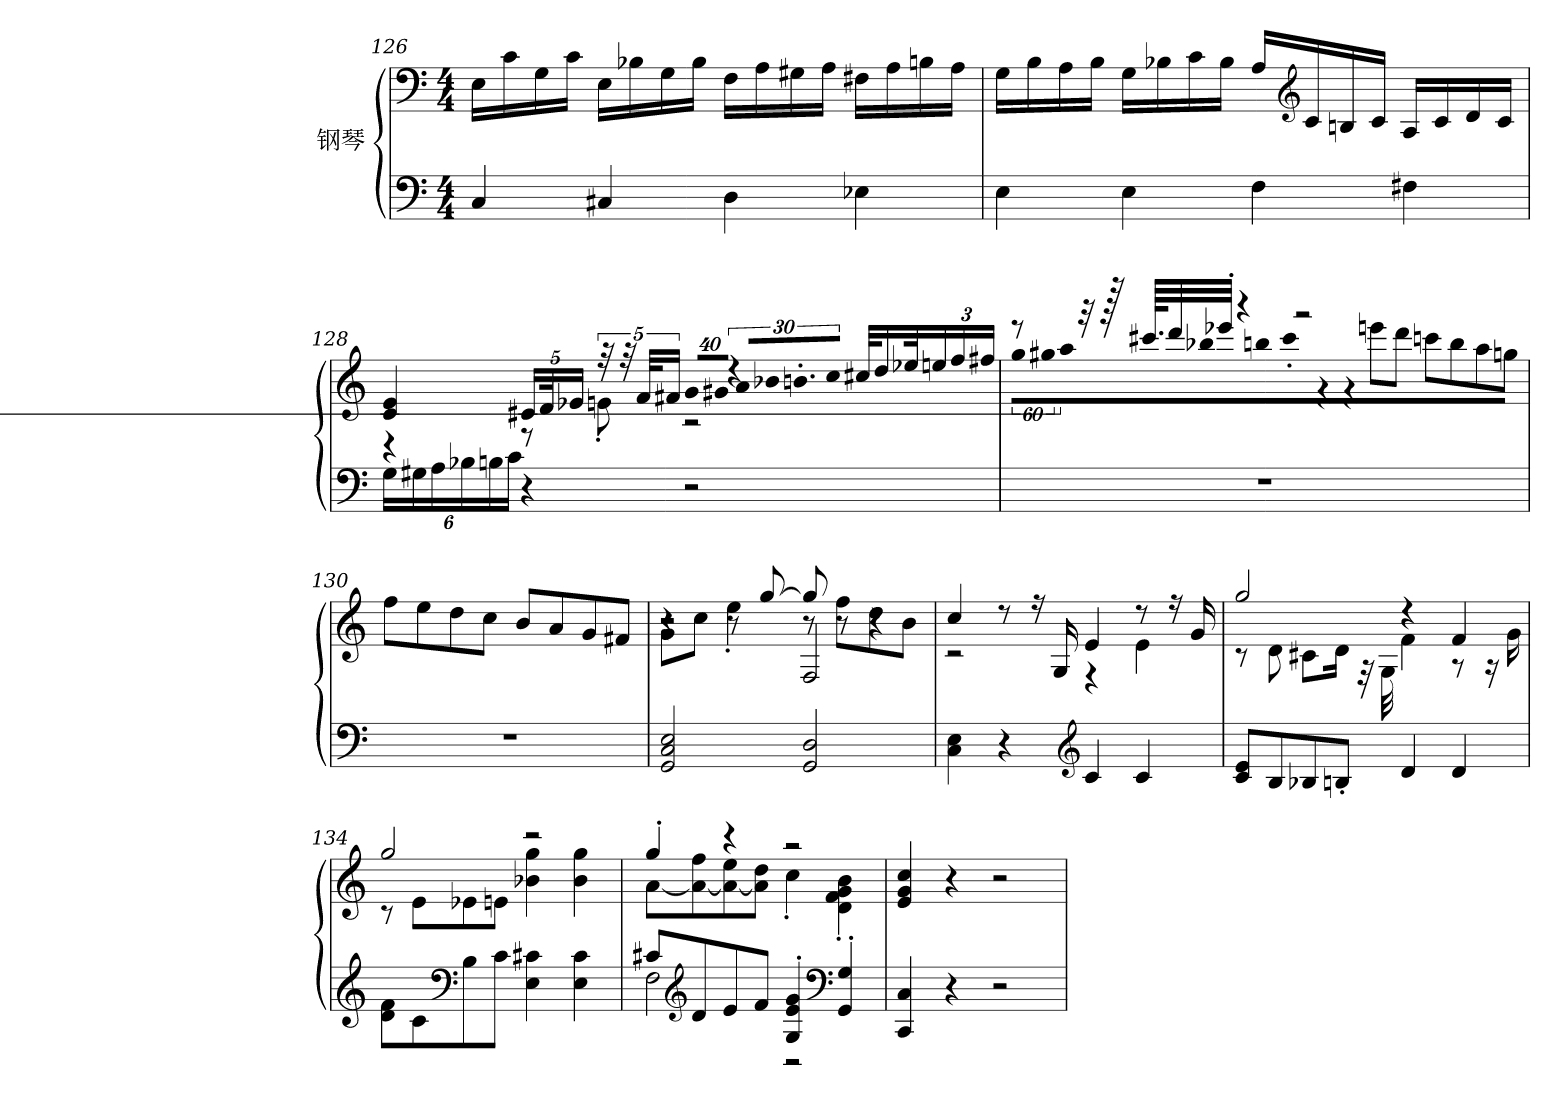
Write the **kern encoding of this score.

**kern	**kern
*part1	*part1
*staff2	*staff1
*I"钢琴	*
*clefF4	*clefF4
*k[]	*k[]
*M4/4	*M4/4
=126	=126
4C/	16E\LL
.	16c\
.	16G\
.	16c\JJ
4C#X/	16E\LL
.	16B-X\
.	16G\
.	16B-\JJ
4D\	16F\LL
.	16A\
.	16G#X\
.	16A\JJ
4E-X\	16F#X\LL
.	16A\
.	16Bn\
.	16A\JJ
!!LO:LB:g=z
=127	=127
4E\	16G\LL
.	16B\
.	16A\
.	16B\JJ
4E\	16G\LL
.	16B-X\
.	16c\
.	16B-\JJ
4F\	16A/LL
*	*clefG2
.	16c/
.	16Bn/
.	16c/JJ
4F#X\	16A/LL
.	16c/
.	16d/
.	16c/JJ
!!LO:LB:g=z
=128	=128
*Xbrackettup	*
*	*^
24G\LL	4c/ 4e/	4r
24G#X\	.	.
24A\	.	.
24B-X\	.	.
24Bn\	.	.
24c\JJ	.	.
4r	20c#X/LL	8r
.	40d/K	.
.	20e-X/JJ	.
.	40r	8en'\
.	40r	.
.	40f/KLL	.
.	20f#X/JJ	.
!	!LO:N:vis=32	!
2r	640%23g/LLL	2r
!	!LO:N:vis=32	!
.	640%23g#X/JJJ	.
!	!LO:N:vis=64	!
.	960%17r	.
!	!LO:N:vis=32	!
.	640%23a/LLL	.
!	!LO:N:vis=32	!
.	640%23b-X/	.
!	!LO:N:vis=32.	!
.	1920%103bn'/	.
!	!LO:N:vis=32	!
.	640%23cc/JJJ	.
.	32cc#X/KLL	.
.	16dd/	.
.	32ee-X/K	.
*	*Xbrackettup	*
.	24een/	.
.	24ff/	.
.	24ff#X/JJ	.
960ryy	.	960ryy
!!LO:PB:g=z	!!
=129	=129	=129
*	*	*brackettup
!	!	!LO:N:vis=32
1r	8r	1920%53gg\LLL
!	!	!LO:N:vis=32
.	.	1920%53gg#X\
.	.	1920ryy
!	!	!LO:N:vis=32
.	.	1920%53aa\
!	!	!LO:N:vis=32
.	.	1920%53bb-X\
!	!	!LO:N:vis=32
.	.	1920%53bbn\
.	32r	.
.	.	1920ryy
!	!	!LO:N:vis=32
.	.	1920%53ccc'\JJJ
.	128r	.
.	64.ccc#X/KLLL	.
!	!	!LO:N:vis=32
.	.	1920%53r
.	32ddd/	.
!	!	!LO:N:vis=16
.	.	1920%107r
.	32eee-X'/JJJ	.
.	4r	8eeen\L
.	.	8ddd\J
.	2r	8cccn\L
.	.	8bb\
.	.	8aa\
.	.	8ggn\J
*	*v	*v
=130	=130
1r	8ff\L
.	8ee\
.	8dd\
.	8cc\J
.	8b/L
.	8a/
.	8g/
.	8f#X/J
=131	=131
*	*^
*	*	*^
2GG/ 2C/ 2E/	4r	8g\L	2r
.	.	8cc\J	.
.	8r	4ee'\	.
.	[8gg/	.	.
2GG/ 2D/	8gg/]	8r	2F/
.	8r	8ff\L	.
.	4r	8dd\	.
.	.	8b\J	.
*	*	*v	*v
!!LO:LB:g=z
=132	=132	=132
4C\ 4E\	4cc/	2r
4r	8r	.
.	16r	.
.	16G/	.
*clefG2	*	*
4c/	4e/	4r
4c/	8r	4e\
.	16r	.
.	16g/	.
=133	=133	=133
8c/ 8e/L	2gg/	8r
8B/	.	8d\
8B-X/	.	8c#X\L
8Bn'/J	.	16d\Jk
.	.	32r
.	.	32G\
4d/	4r	4f\
4d/	4f/	8r
.	.	16r
.	.	16g\
=134	=134	=134
8d\ 8f\L	2gg/	8r
8c\	.	8e\L
*clefF4	*	*
8B\	.	8e-X\
8c\J	.	8en\J
4E\ 4c#X\	2r	4b-X\ 4gg\
4E\ 4c#\	.	4b-\ 4gg\
=135	=135	=135
*^	*	*
8c#X/L	2F\	4gg'/	[8a\L
*clefG2	*	*	*
8d/	.	.	8a\_ 8ff\
8e/	.	4r	8a\_ 8ee\
8f/J	.	.	8a\] 8dd\J
4G/' 4e/' 4g/'	2r	2r	4cc'\
*clefF4	*	*	*
4GG/' 4G/'	.	.	4d\' 4f\' 4g\' 4b\'
*v	*v	*	*
*	*v	*v
!!LO:LB:g=z
=136	=136
4CC/ 4C/	4e/ 4g/ 4cc/
4r	4r
2r	2r
=	=
*-	*-
